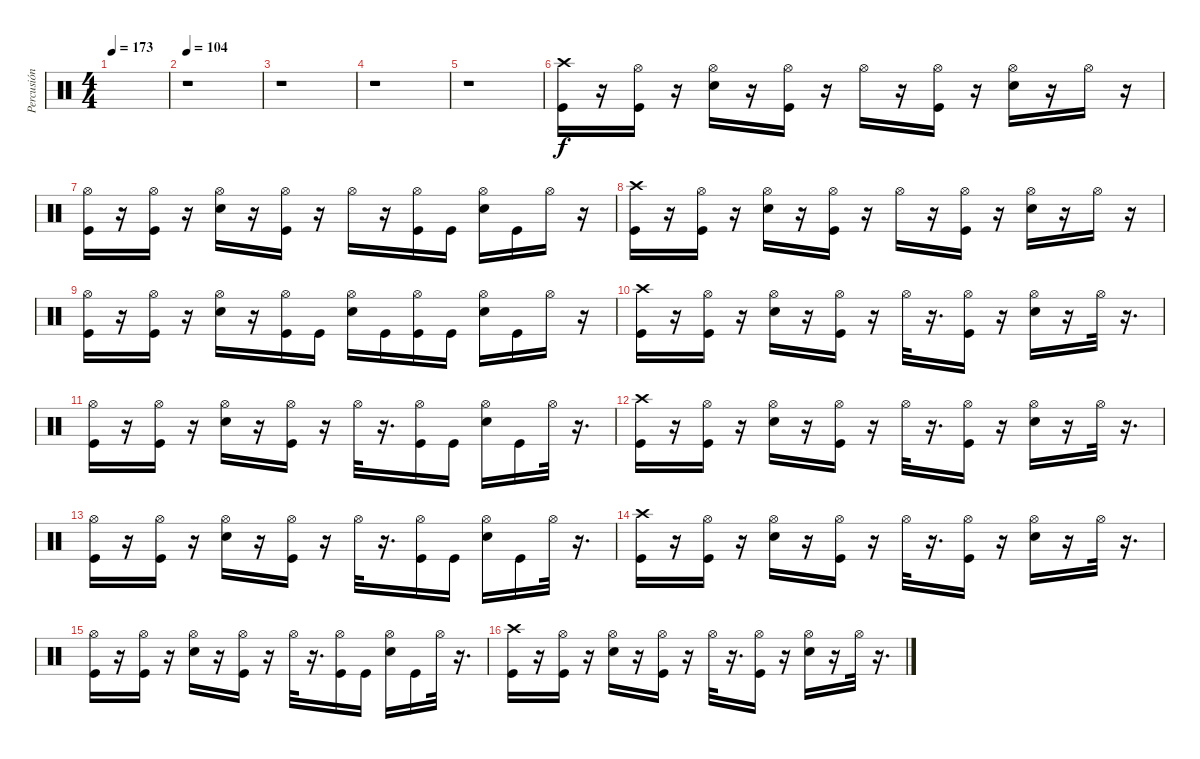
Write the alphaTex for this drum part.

\track ("Percusión" "Percusión") {instrument percussion}
\staff {score}
\articulation defaults
\ts (4 4)
\tempo 173
\clef neutral
\ks c
|
\tempo 104
r.1 |
r.1 |
r.1 |
r.1 |
("Crash high (hit)" "Kick (hit)").16 r.16 ("Kick (hit)" "Hi-Hat (open)").16 r.16 ("Snare (hit) 2" "Hi-Hat (open)").16 r.16 ("Kick (hit)" "Hi-Hat (open)").16 r.16 "Hi-Hat (open)".16 r.16 ("Kick (hit)" "Hi-Hat (open)").16 r.16 ("Hi-Hat (open)" "Snare (hit) 2").16 r.16 "Hi-Hat (open)".16 r.16 |
("Kick (hit)" "Hi-Hat (open)").16 r.16 ("Kick (hit)" "Hi-Hat (open)").16 r.16 ("Snare (hit) 2" "Hi-Hat (open)").16 r.16 ("Kick (hit)" "Hi-Hat (open)").16 r.16 "Hi-Hat (open)".16 r.16 ("Kick (hit)" "Hi-Hat (open)").16 "Kick (hit)".16 ("Hi-Hat (open)" "Snare (hit) 2").16 "Kick (hit)".16 "Hi-Hat (open)".16 r.16 |
("Kick (hit)" "Crash high (hit)").16 r.16 ("Kick (hit)" "Hi-Hat (open)").16 r.16 ("Snare (hit) 2" "Hi-Hat (open)").16 r.16 ("Kick (hit)" "Hi-Hat (open)").16 r.16 "Hi-Hat (open)".16 r.16 ("Kick (hit)" "Hi-Hat (open)").16 r.16 ("Hi-Hat (open)" "Snare (hit) 2").16 r.16 "Hi-Hat (open)".16 r.16 |
("Kick (hit)" "Hi-Hat (open)").16 r.16 ("Kick (hit)" "Hi-Hat (open)").16 r.16 ("Snare (hit) 2" "Hi-Hat (open)").16 r.16 ("Kick (hit)" "Hi-Hat (open)").16 "Kick (hit)".16 ("Hi-Hat (open)" "Snare (hit) 2").16 "Kick (hit)".16 ("Kick (hit)" "Hi-Hat (open)").16 "Kick (hit)".16 ("Hi-Hat (open)" "Snare (hit) 2").16 "Kick (hit)".16 "Hi-Hat (open)".16 r.16 |
("Crash high (hit)" "Kick (hit)").16 r.16 ("Kick (hit)" "Hi-Hat (open)").16 r.16 ("Snare (hit) 2" "Hi-Hat (open)").16 r.16 ("Kick (hit)" "Hi-Hat (open)").16 r.16 "Hi-Hat (open)".32 r.16{d} ("Kick (hit)" "Hi-Hat (open)").16 r.16 ("Snare (hit) 2" "Hi-Hat (open)").16 r.16 "Hi-Hat (open)".32 r.16{d} |
("Kick (hit)" "Hi-Hat (open)").16 r.16 ("Kick (hit)" "Hi-Hat (open)").16 r.16 ("Snare (hit) 2" "Hi-Hat (open)").16 r.16 ("Kick (hit)" "Hi-Hat (open)").16 r.16 "Hi-Hat (open)".32 r.16{d} ("Kick (hit)" "Hi-Hat (open)").16 "Kick (hit)".16 ("Snare (hit) 2" "Hi-Hat (open)").16 "Kick (hit)".16 "Hi-Hat (open)".32 r.16{d} |
("Kick (hit)" "Crash high (hit)").16 r.16 ("Kick (hit)" "Hi-Hat (open)").16 r.16 ("Snare (hit) 2" "Hi-Hat (open)").16 r.16 ("Kick (hit)" "Hi-Hat (open)").16 r.16 "Hi-Hat (open)".32 r.16{d} ("Kick (hit)" "Hi-Hat (open)").16 r.16 ("Snare (hit) 2" "Hi-Hat (open)").16 r.16 "Hi-Hat (open)".32 r.16{d} |
("Kick (hit)" "Hi-Hat (open)").16 r.16 ("Kick (hit)" "Hi-Hat (open)").16 r.16 ("Snare (hit) 2" "Hi-Hat (open)").16 r.16 ("Kick (hit)" "Hi-Hat (open)").16 r.16 "Hi-Hat (open)".32 r.16{d} ("Kick (hit)" "Hi-Hat (open)").16 "Kick (hit)".16 ("Snare (hit) 2" "Hi-Hat (open)").16 "Kick (hit)".16 "Hi-Hat (open)".32 r.16{d} |
("Crash high (hit)" "Kick (hit)").16 r.16 ("Kick (hit)" "Hi-Hat (open)").16 r.16 ("Snare (hit) 2" "Hi-Hat (open)").16 r.16 ("Kick (hit)" "Hi-Hat (open)").16 r.16 "Hi-Hat (open)".32 r.16{d} ("Kick (hit)" "Hi-Hat (open)").16 r.16 ("Snare (hit) 2" "Hi-Hat (open)").16 r.16 "Hi-Hat (open)".32 r.16{d} |
("Kick (hit)" "Hi-Hat (open)").16 r.16 ("Kick (hit)" "Hi-Hat (open)").16 r.16 ("Snare (hit) 2" "Hi-Hat (open)").16 r.16 ("Kick (hit)" "Hi-Hat (open)").16 r.16 "Hi-Hat (open)".32 r.16{d} ("Kick (hit)" "Hi-Hat (open)").16 "Kick (hit)".16 ("Snare (hit) 2" "Hi-Hat (open)").16 "Kick (hit)".16 "Hi-Hat (open)".32 r.16{d} |
("Kick (hit)" "Crash high (hit)").16 r.16 ("Kick (hit)" "Hi-Hat (open)").16 r.16 ("Snare (hit) 2" "Hi-Hat (open)").16 r.16 ("Kick (hit)" "Hi-Hat (open)").16 r.16 "Hi-Hat (open)".32 r.16{d} ("Kick (hit)" "Hi-Hat (open)").16 r.16 ("Snare (hit) 2" "Hi-Hat (open)").16 r.16 "Hi-Hat (open)".32 r.16{d}
